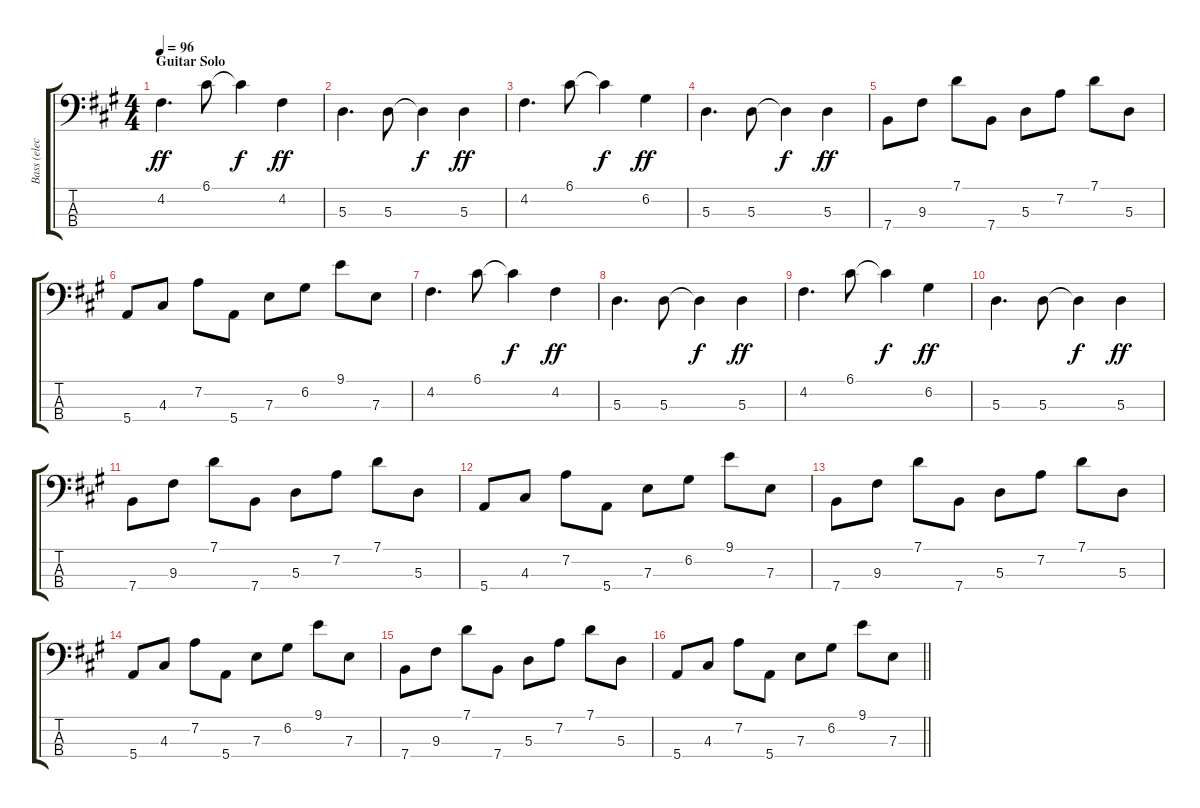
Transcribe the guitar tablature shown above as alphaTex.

\track ("Bass (elec.)" "Bass (elec") {instrument electricbassfinger}
\staff {score tabs}
\tuning (G2 D2 A1 E1) {hide}
\ts (4 4)
\section ("" "Guitar Solo")
\tempo 96
\clef f4
\ks f#minor
4.2.4{d dy ff} 6.1.8 6.1{t}.4{dy f} 4.2.4{dy ff} |
5.3.4{d} 5.3.8 5.3{t}.4{dy f} 5.3.4{dy ff} |
4.2.4{d} 6.1.8 6.1{t}.4{dy f} 6.2.4{dy ff} |
5.3.4{d} 5.3.8 5.3{t}.4{dy f} 5.3.4{dy ff} |
7.4.8 9.3.8 7.1.8 7.4.8 5.3.8 7.2.8 7.1.8 5.3.8 |
5.4.8 4.3.8 7.2.8 5.4.8 7.3.8 6.2.8 9.1.8 7.3.8 |
4.2.4{d} 6.1.8 6.1{t}.4{dy f} 4.2.4{dy ff} |
5.3.4{d} 5.3.8 5.3{t}.4{dy f} 5.3.4{dy ff} |
4.2.4{d} 6.1.8 6.1{t}.4{dy f} 6.2.4{dy ff} |
5.3.4{d} 5.3.8 5.3{t}.4{dy f} 5.3.4{dy ff} |
7.4.8 9.3.8 7.1.8 7.4.8 5.3.8 7.2.8 7.1.8 5.3.8 |
5.4.8 4.3.8 7.2.8 5.4.8 7.3.8 6.2.8 9.1.8 7.3.8 |
7.4.8 9.3.8 7.1.8 7.4.8 5.3.8 7.2.8 7.1.8 5.3.8 |
5.4.8 4.3.8 7.2.8 5.4.8 7.3.8 6.2.8 9.1.8 7.3.8 |
7.4.8 9.3.8 7.1.8 7.4.8 5.3.8 7.2.8 7.1.8 5.3.8 |
\barLineRight lightlight
5.4.8 4.3.8 7.2.8 5.4.8 7.3.8 6.2.8 9.1.8 7.3.8
